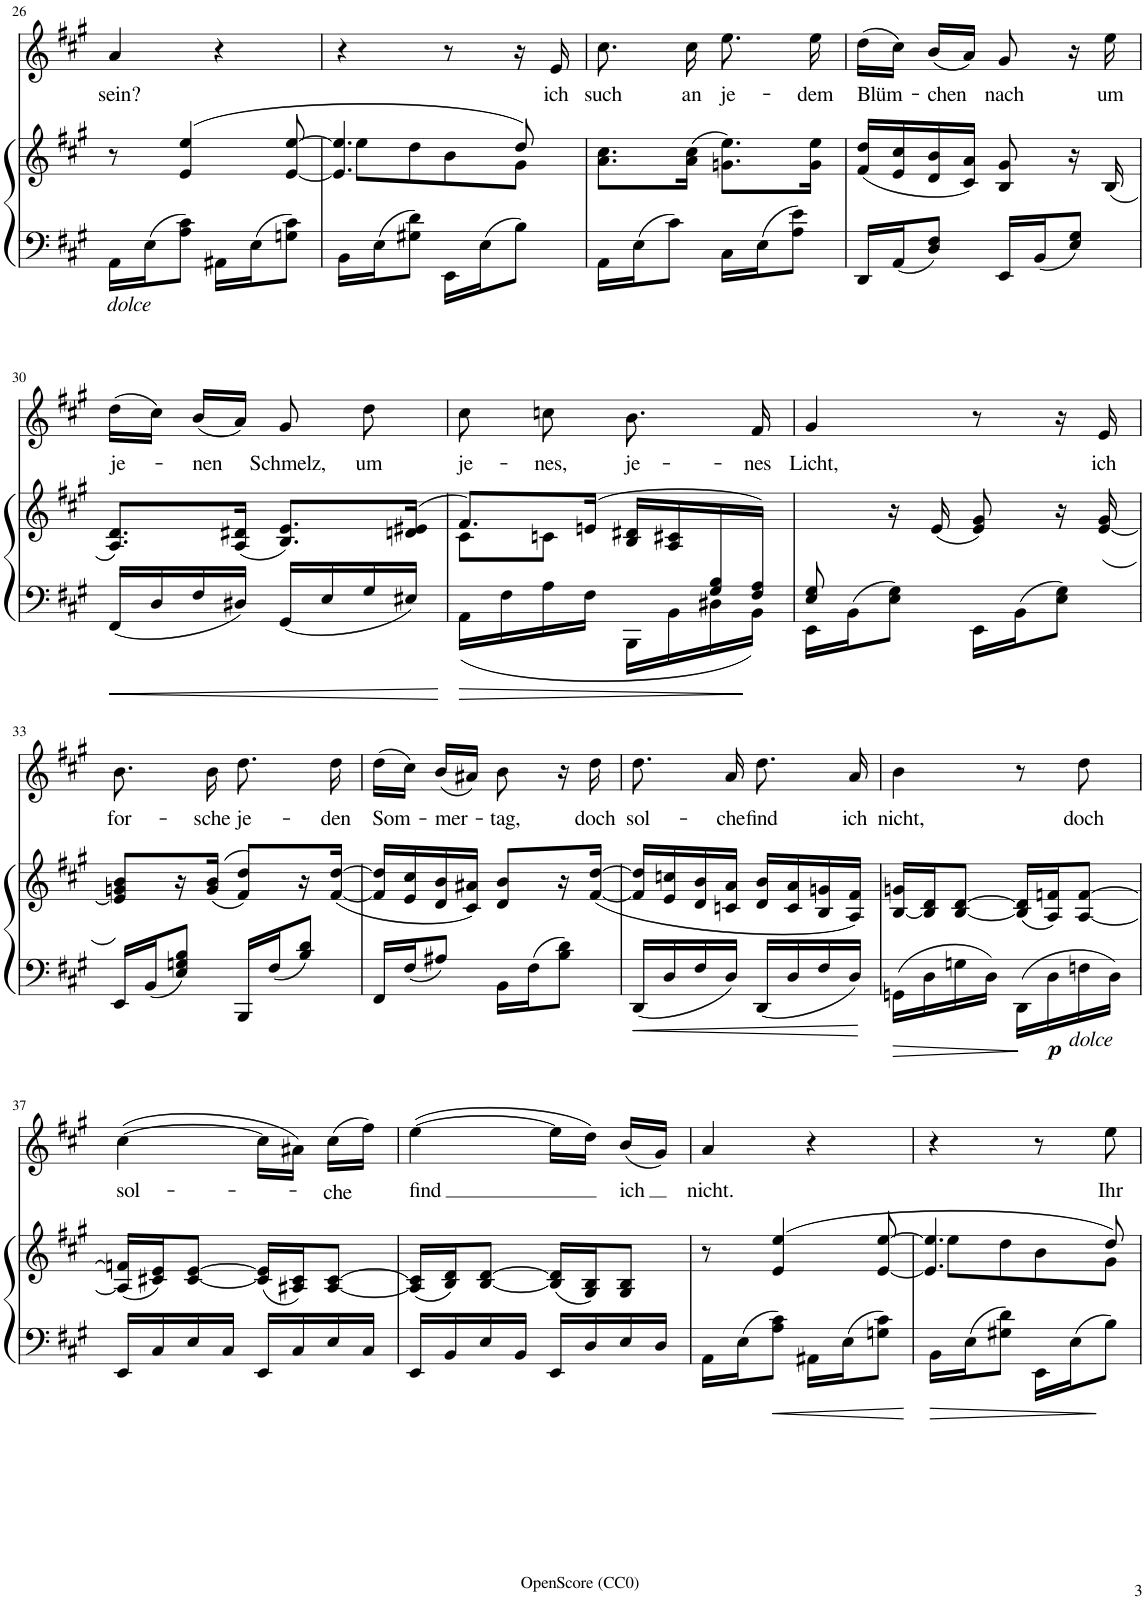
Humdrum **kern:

**kern	**kern	**dynam	**kern	**text
*part2	*part2	*part2	*part1	*part1
*staff3	*staff2	*staff2/3	*staff1	*staff1
*I"Pianoforte	*	*	*I"Singstimme Voice	*
*I'Pno	*	*	*	*
!!LO:PB:g=z
*clefF4	*clefG2	*	*clefG2	*
*k[f#c#g#]	*k[f#c#g#]	*	*k[f#c#g#]	*
*M2/4	*M2/4	*	*M2/4	*
=26	=26	=26	=26	=26
!LO:TX:b:i:t=dolce	!	!	!	!
!	!	!	!	!LO:LY:b
16AA\LL	8r	.	4a/	sein?
16E\J	.	.	.	.
8A\ 8c#\J	(4e/ 4ee/	.	.	.
16AA#X\LL	.	.	4r	.
16E\J	.	.	.	.
8Gn\ 8c#\J	[<8e/ [8ee/	.	.	.
=27	=27	=27	=27	=27
*	*^	*	*	*
16BB\LL	4.e/] 4.ee/]	8ee\L	.	4r	.
16E\J	.	.	.	.	.
8G#X\ 8d\J	.	8dd\	.	.	.
16EE\LL	.	8b\	.	8r	.
16E\J	.	.	.	.	.
8B\J	8dd/)	8g#\J	.	16r	.
!	!	!	!	!	!LO:LY:b
.	.	.	.	16e/	ich
*	*v	*v	*	*	*
=28	=28	=28	=28	=28
!	!	!	!	!LO:LY:b
16AA\LL	8.a\ 8.cc#\L	.	8.cc#\	such
16E\J	.	.	.	.
8c#\J	.	.	.	.
!	!	!	!	!LO:LY:b
.	(16a\ 16cc#\Jk	.	16cc#\	an
!	!	!	!	!LO:LY:b
16C#\LL	8.gn\ 8.ee\L)	.	8.ee\	je-
16E\J	.	.	.	.
8A\ 8e\J	.	.	.	.
!	!	!	!	!LO:LY:b
.	16g\ 16ee\Jk	.	16ee\	-dem
=29	=29	=29	=29	=29
!	!	!	!	!LO:LY:b
16DD/LL	(16f#/ 16dd/LL	.	(16dd\LL	Blüm-
16AA/J	16e/ 16cc#/	.	16cc#\JJ)	.
!	!	!	!	!LO:LY:b
8D/ 8F#/J	16d/ 16b/	.	(16b/LL	-chen
.	16c#/ 16a/JJ)	.	16a/JJ)	.
!	!	!	!	!LO:LY:b
16EE/LL	8B/ 8g#/	.	8g#/	nach
16BB/J	.	.	.	.
8E/ 8G#/J	16r	.	16r	.
!	!	!	!	!LO:LY:b
.	(16B/	.	16ee\	um
!!LO:LB:g=z
=30	=30	=30	=30	=30
!	!	!	!	!LO:LY:b
16FF#/LL	8.A/ 8.d/L)	.	(16dd\LL	je-
16D/	.	.	16cc#\JJ)	.
!	!	!	!	!LO:LY:b
16F#/	.	.	(16b/LL	-nen
16D#X/JJ	(16A/ 16d#X/Jk	.	16a/JJ)	.
!	!	!	!	!LO:LY:b
16GG#/LL	8.B/ 8.e/L)	.	8g#/	Schmelz,
16E/	.	.	.	.
!	!	!	!	!LO:LY:b
16G#/	.	.	8dd\	um
16E#X/JJ	(>16dn/ 16e#X/Jk	.	.	.
=31	=31	=31	=31	=31
*^	*^	*	*	*
!	!	!	!	!	!	!LO:LY:b
4.ryy	16AA\LL	8.f#/L)	8c#\L	.	8cc#\	je-
.	16F#\	.	.	.	.	.
!	!	!	!	!	!	!LO:LY:b
.	16A\	.	8cn\J	.	8ccn\	-nes,
.	16F#\JJ	(>16en/Jk	.	.	.	.
!	!	!	!	!	!	!LO:LY:b
.	16BBB\LL	16B/ 16d#X/LL	8ryy	.	8.b\	je-
.	16BB\	16A/ 16c#X/	.	.	.	.
16G#/ 16B/	16D#X\	8ryy	8ryy	.	.	.
!	!	!	!	!	!	!LO:LY:b
16F#/ 16A/JJ)	16BB\JJ	.	.	.	16f#/	-nes
*	*	*v	*v	*	*	*
=32	=32	=32	=32	=32	=32
!	!	!	!	!	!LO:LY:b
8E/ 8G#/	16EE\LL	8ryy	.	4g#/	Licht,
.	16BB\J	.	.	.	.
4.ryy	8E\ 8G#\J	16r	.	.	.
.	.	(16e/	.	.	.
.	16EE\LL	8e/ 8g#/)	.	8r	.
.	16BB\J	.	.	.	.
.	8E\ 8G#\J	16r	.	16r	.
!	!	!	!	!	!LO:LY:b
.	.	([16e/ 16g#/	.	16e/	ich
*v	*v	*	*	*	*
!!LO:LB:g=z
=33	=33	=33	=33	=33
!	!	!	!	!LO:LY:b
16EE/LL	8e/] 8gn/ 8b/L)	.	8.b\	for-
16BB/J	.	.	.	.
8E/ 8Gn/ 8B/J	16r	.	.	.
!	!	!	!	!LO:LY:b
.	(>(16g/ 16b/JJ	.	16b\	-sche
!	!	!	!	!LO:LY:b
16BBB/LL	8f#/ 8dd/L))	.	8.dd\	je-
16F#/J	.	.	.	.
8B/ 8d/J	16r	.	.	.
!	!	!	!	!LO:LY:b
.	([16f#/ [16dd/JJ	.	16dd\	-den
=34	=34	=34	=34	=34
!	!	!	!	!LO:LY:b
16FF#/LL	16f#/] 16dd/]LL	.	(16dd\LL	Som-
16F#/J	16e/ 16cc#/	.	16cc#\JJ)	.
!	!	!	!	!LO:LY:b
8A#X/J	16d/ 16b/	.	(16b/LL	-mer-
.	16c#/ 16a#X/JJ)	.	16a#X/JJ)	.
!	!	!	!	!LO:LY:b
16BB\LL	8d/ 8b/L	.	8b\	-tag,
16F#\J	.	.	.	.
8B\ 8d\J	16r	.	16r	.
!	!	!	!	!LO:LY:b
.	([16f#/ [16dd/JJ	.	16dd\	doch
=35	=35	=35	=35	=35
!	!	!	!	!LO:LY:b
16DD/LL	16f#/] 16dd/]LL	.	8.dd\	sol-
16D/	16e/ 16ccn/	.	.	.
16F#/	16d/ 16b/	.	.	.
!	!	!	!	!LO:LY:b
16D/JJ	16cn/ 16a/JJ	.	16a/	-che
!	!	!	!	!LO:LY:b
16DD/LL	16d/ 16b/LL	.	8.dd\	find
16D/	16c/ 16a/	.	.	.
16F#/	16B/ 16gn/	.	.	.
!	!	!	!	!LO:LY:b
16D/JJ	16A/ 16f#/JJ)	.	16a/	ich
=36	=36	=36	=36	=36
!	!	!	!	!LO:LY:b
16GGn\LL	[16B/ 16gn/LL	.	4b\	nicht,
16D\	16B/] 16d/J	.	.	.
16Gn\	[8B/ [8d/J	.	.	.
16D\JJ	.	.	.	.
16DD\LL	(16B/] 16d/]LL	.	8r	.
!	!	!LO:DY:b=2	!	!
16D\	16A/ 16fn/J)	p	.	.
!LO:TX:b:i:t=dolce	!	!	!	!
!	!	!	!	!LO:LY:b
16Fn\	[8A/ [8f/J	.	8dd\	doch
16D\JJ	.	.	.	.
!!LO:LB:g=z
=37	=37	=37	=37	=37
!	!	!	!	!LO:LY:b
16EE/LL	(16A/] 16fn/]LL	.	([4cc#\	sol-
16C#/	16c#X/ 16e/J)	.	.	.
16E/	[8c#/ [8e/J	.	.	.
16C#/JJ	.	.	.	.
16EE/LL	(16c#/] 16e/]LL	.	16cc#\LL]	.
16C#/	16A#X/ 16c#/J)	.	16a#X\JJ)	.
!	!	!	!	!LO:LY:b
16E/	[8A#/ [8c#/J	.	(16cc#\LL	-che
16C#/JJ	.	.	16ff#\JJ)	.
=38	=38	=38	=38	=38
!	!	!	!	!LO:LY:b
16EE/LL	(16A#/] 16c#/]LL	.	([4ee\	find
16BB/	16B/ 16d/J)	.	.	.
16E/	[8B/ [8d/J	.	.	.
16BB/JJ	.	.	.	.
16EE/LL	(16B/] 16d/]LL	.	16ee\LL]	.
16D/	16G#/ 16B/J)	.	16dd\JJ)	.
!	!	!	!	!LO:LY:b
16E/	8G#/ 8B/J	.	(16b/LL	ich
16D/JJ	.	.	16g#/JJ)	.
=39	=39	=39	=39	=39
!	!	!	!	!LO:LY:b
16AA\LL	8r	.	4a/	nicht.
16E\J	.	.	.	.
8A\ 8c#\J	(4e/ 4ee/	.	.	.
16AA#X\LL	.	.	4r	.
16E\J	.	.	.	.
8Gn\ 8c#\J	[<8e/ [8ee/	.	.	.
=40	=40	=40	=40	=40
*	*^	*	*	*
16BB\LL	4.e/] 4.ee/]	8ee\L	.	4r	.
16E\J	.	.	.	.	.
8G#X\ 8d\J	.	8dd\	.	.	.
16EE\LL	.	8b\	.	8r	.
16E\J	.	.	.	.	.
!	!	!	!	!	!LO:LY:b
8B\J	8dd/)	8g#\J	.	8ee\	Ihr
*	*v	*v	*	*	*
=	=	=	=	=
*-	*-	*-	*-	*-
